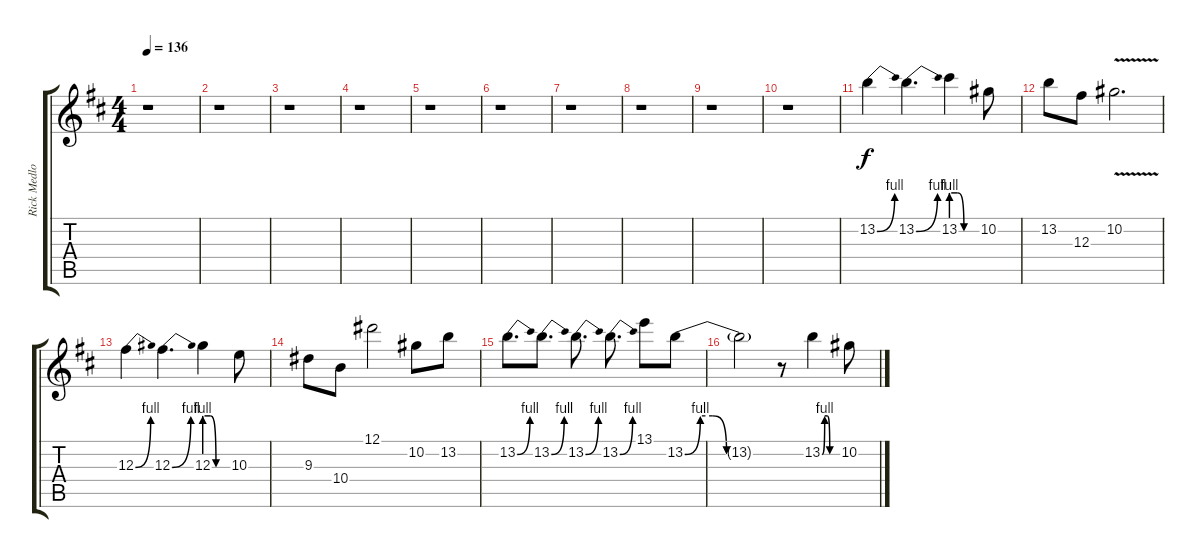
\track ("Rick Medlocke Guitar Solos" "Rick Medlo") {instrument overdrivenguitar}
\staff {score tabs}
\tuning (Eb4 Bb3 Gb3 Db3 Ab2 Eb2) {hide}
\ts (4 4)
\tempo 136
\clef g2
\ks d
r.1{dy f} |
r.1 |
r.1 |
r.1 |
r.1 |
r.1 |
r.1 |
r.1 |
r.1 |
r.1 |
13.2{be (bend 0 0 60 4)}.4 13.2{be (bend 0 0 60 4)}.4{d} 13.2{be (custom 0 4 15 4 30 0 60 0)}.4 10.2.8 |
13.2.8 12.3.8 10.2{v}.2{d} |
12.3{be (bend 0 0 60 4)}.4 12.3{be (bend 0 0 60 4)}.4{d} 12.3{be (custom 0 4 15 4 30 0 60 0)}.4 10.3.8 |
9.3.8 10.4.8 12.1.2 10.2.8 13.2.8 |
13.2{be (bend 0 0 60 4)}.8{d} 13.2{be (bend 0 0 60 4)}.8{d} 13.2{be (bend 0 0 60 4)}.8{d} 13.2{be (bend 0 0 60 4)}.8{d} 13.1.8 13.2{be (custom 0 0 10 4 18 4 27 0 30 0 35 0 40 0 45 0 60 0)}.8 |
13.2{t}.2 r.8 13.2{be (custom 0 0 10 4 20 4 30 0 60 0)}.4 10.2.8
